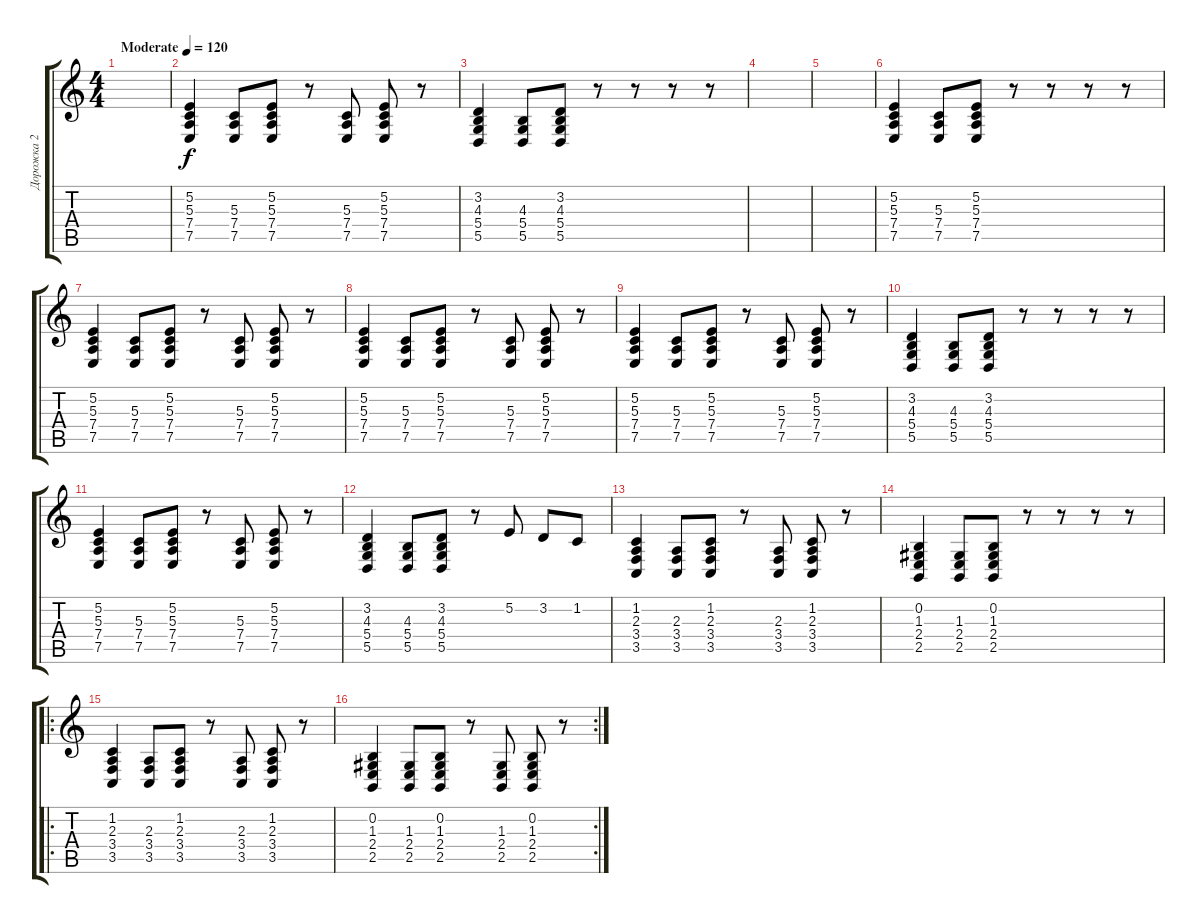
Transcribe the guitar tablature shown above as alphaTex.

\track ("Дорожка 2" "Дорожка 2") {instrument electricgrandpiano}
\staff {score tabs}
\tuning (E4 B3 G3 D3 A2 E2) {hide}
\ts (4 4)
\tempo (120 "Moderate")
\clef g2
\ks c
|
(5.2 5.3 7.4 7.5).4 (5.3 7.4 7.5).8 (5.2 5.3 7.4 7.5).8 r.8 (5.3 7.4 7.5).8 (5.2 5.3 7.4 7.5).8 r.8 |
(3.2 4.3 5.4 5.5).4 (4.3 5.4 5.5).8 (3.2 4.3 5.4 5.5).8 r.8 r.8 r.8 r.8 |
|
|
(5.2 5.3 7.4 7.5).4 (5.3 7.4 7.5).8 (5.2 5.3 7.4 7.5).8 r.8 r.8 r.8 r.8 |
(5.2 5.3 7.4 7.5).4 (5.3 7.4 7.5).8 (5.2 5.3 7.4 7.5).8 r.8 (5.3 7.4 7.5).8 (5.2 5.3 7.4 7.5).8 r.8 |
(5.2 5.3 7.4 7.5).4 (5.3 7.4 7.5).8 (5.2 5.3 7.4 7.5).8 r.8 (5.3 7.4 7.5).8 (5.2 5.3 7.4 7.5).8 r.8 |
(5.2 5.3 7.4 7.5).4 (5.3 7.4 7.5).8 (5.2 5.3 7.4 7.5).8 r.8 (5.3 7.4 7.5).8 (5.2 5.3 7.4 7.5).8 r.8 |
(3.2 4.3 5.4 5.5).4 (4.3 5.4 5.5).8 (3.2 4.3 5.4 5.5).8 r.8 r.8 r.8 r.8 |
(5.2 5.3 7.4 7.5).4 (5.3 7.4 7.5).8 (5.2 5.3 7.4 7.5).8 r.8 (5.3 7.4 7.5).8 (5.2 5.3 7.4 7.5).8 r.8 |
(3.2 4.3 5.4 5.5).4 (4.3 5.4 5.5).8 (3.2 4.3 5.4 5.5).8 r.8 5.2.8 3.2.8 1.2.8 |
(1.2 2.3 3.4 3.5).4 (2.3 3.4 3.5).8 (1.2 2.3 3.4 3.5).8 r.8 (2.3 3.4 3.5).8 (1.2 2.3 3.4 3.5).8 r.8 |
(0.2 1.3 2.4 2.5).4 (1.3 2.4 2.5).8 (0.2 1.3 2.4 2.5).8 r.8 r.8 r.8 r.8 |
\ro
(1.2 2.3 3.4 3.5).4 (2.3 3.4 3.5).8 (1.2 2.3 3.4 3.5).8 r.8 (2.3 3.4 3.5).8 (1.2 2.3 3.4 3.5).8 r.8 |
\rc 2
(0.2 1.3 2.4 2.5).4 (1.3 2.4 2.5).8 (0.2 1.3 2.4 2.5).8 r.8 (1.3 2.4 2.5).8 (0.2 1.3 2.4 2.5).8 r.8
